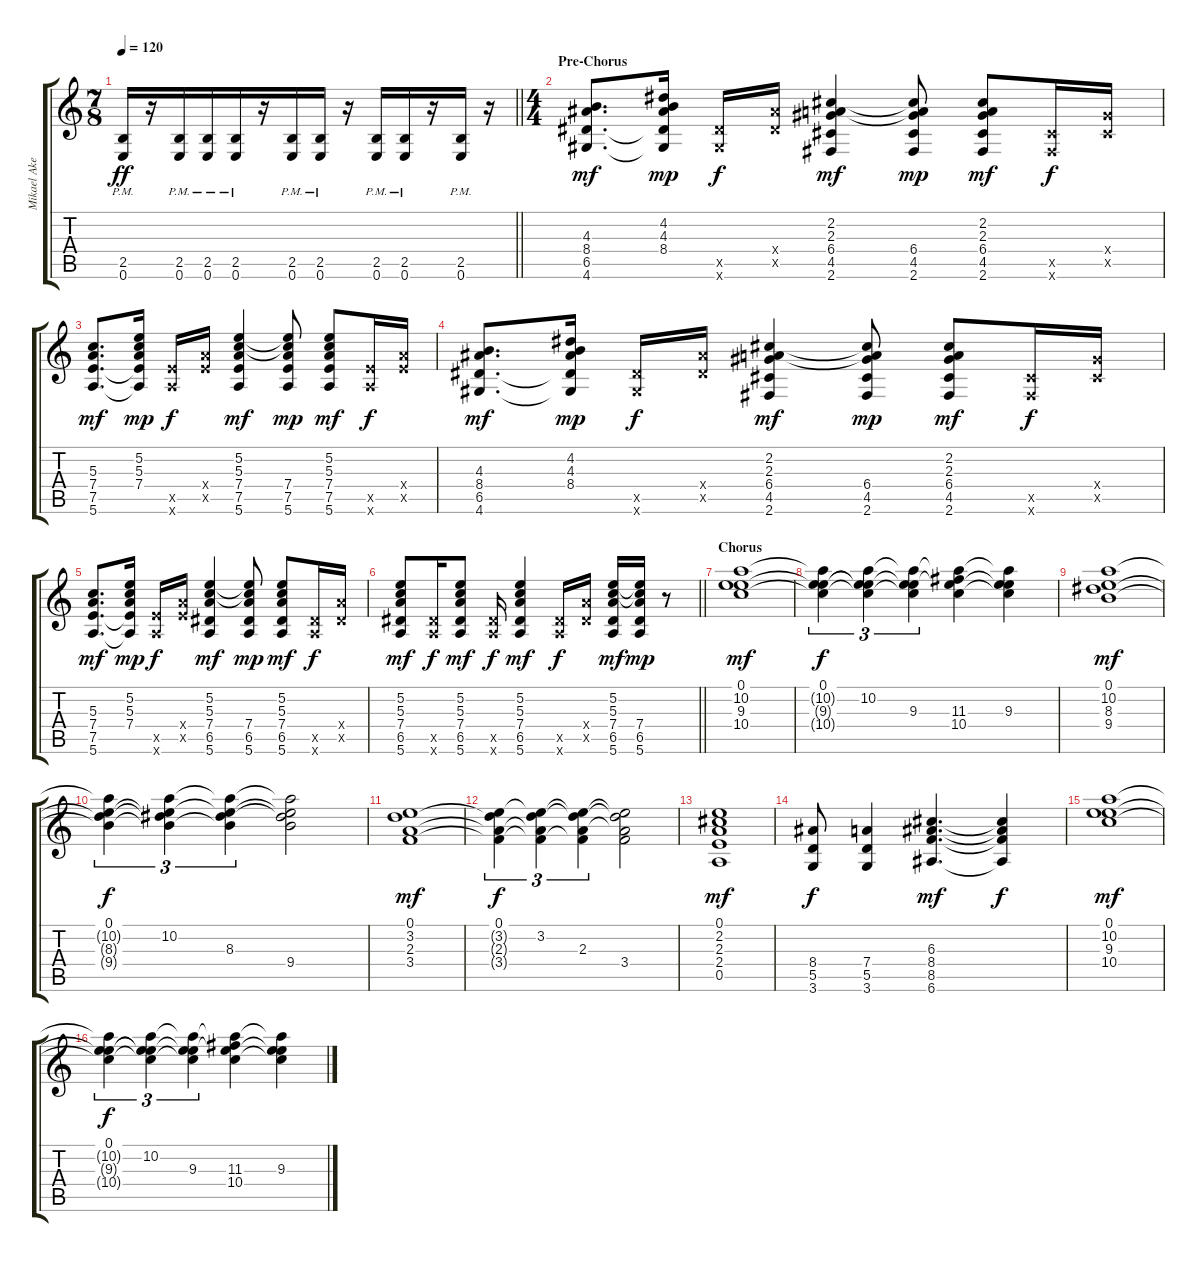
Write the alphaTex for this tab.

\track ("Mikael Akerfeldt - Electric Guitar 1" "Mikael Ake") {instrument distortionguitar}
\staff {score tabs}
\tuning (E4 B3 G3 D3 A2 E2) {hide}
\ts (7 8)
\tempo 120
\clef g2
\barLineRight lightlight
\ks c
(2.5{pm} 0.6{pm}).16{dy ff} r.16 (2.5{pm} 0.6{pm}).16 (2.5{pm} 0.6{pm}).16 (2.5{pm} 0.6{pm}).16 r.16 (2.5{pm} 0.6{pm}).16 (2.5{pm} 0.6{pm}).16 r.16 (2.5{pm} 0.6{pm}).16 (2.5{pm} 0.6{pm}).16 r.16 (2.5{pm} 0.6{pm}).16 r.16 |
\ts (4 4)
\section ("" "Pre-Chorus")
(4.3 8.4 6.5 4.6).8{d dy mf} (4.2 4.3 8.4 6.5{t} 4.6{t}).16{dy mp} (6.5{x} 4.6{x}).16{dy f} (8.4{x} 6.5{x}).16 (2.2 2.3 6.4 4.5 2.6).4{dy mf} (2.2{t} 2.3{t} 6.4 4.5 2.6).8{dy mp} (2.2 2.3 6.4 4.5 2.6).8{dy mf} (4.5{x} 2.6{x}).16{dy f} (6.4{x} 4.5{x}).16 |
(5.3 7.4 7.5 5.6).8{d dy mf} (5.2 5.3 7.4 7.5{t} 5.6{t}).16{dy mp} (7.5{x} 5.6{x}).16{dy f} (7.4{x} 7.5{x}).16 (5.2 5.3 7.4 7.5 5.6).4{dy mf} (5.2{t} 5.3{t} 7.4 7.5 5.6).8{dy mp} (5.2 5.3 7.4 7.5 5.6).8{dy mf} (7.5{x} 5.6{x}).16{dy f} (7.4{x} 7.5{x}).16 |
(4.3 8.4 6.5 4.6).8{d dy mf} (4.2 4.3 8.4 6.5{t} 4.6{t}).16{dy mp} (6.5{x} 4.6{x}).16{dy f} (8.4{x} 6.5{x}).16 (2.2 2.3 6.4 4.5 2.6).4{dy mf} (2.2{t} 2.3{t} 6.4 4.5 2.6).8{dy mp} (2.2 2.3 6.4 4.5 2.6).8{dy mf} (4.5{x} 2.6{x}).16{dy f} (6.4{x} 4.5{x}).16 |
(5.3 7.4 7.5 5.6).8{d dy mf} (5.2 5.3 7.4 7.5{t} 5.6{t}).16{dy mp} (7.5{x} 5.6{x}).16{dy f} (7.4{x} 7.5{x}).16 (5.2 5.3 7.4 6.5 5.6).4{dy mf} (5.2{t} 5.3{t} 7.4 6.5 5.6).8{dy mp} (5.2 5.3 7.4 6.5 5.6).8{dy mf} (6.5{x} 5.6{x}).16{dy f} (7.4{x} 6.5{x}).16 |
\barLineRight lightlight
(5.2 5.3 7.4 6.5 5.6).8{dy mf} (6.5{x} 5.6{x}).16{dy f} (5.2 5.3 7.4 6.5 5.6).8{dy mf} (6.5{x} 5.6{x}).16{dy f} (5.2 5.3 7.4 6.5 5.6).4{dy mf} (6.5{x} 5.6{x}).16{dy f} (7.4{x} 6.5{x}).16 (5.2 5.3 7.4 6.5 5.6).16{dy mf} (5.2{t} 5.3{t} 7.4 6.5 5.6).16{dy mp} r.8 |
\section ("" "Chorus")
(0.1 10.2 9.3 10.4).1{dy mf volume 9} |
(0.1 10.2{t} 9.3{t} 10.4{t}).4{tu (3 2) dy f} (0.1{t} 10.2 9.3{t} 10.4{t}).4{tu (3 2)} (0.1{t} 10.2{t} 9.3 10.4{t}).4{tu (3 2)} (0.1{t} 10.2{t} 11.3 10.4).4 (0.1{t} 10.2{t} 9.3 10.4{t}).4 |
(0.1 10.2 8.3 9.4).1{dy mf} |
(0.1 10.2{t} 8.3{t} 9.4{t}).4{tu (3 2) dy f} (0.1{t} 10.2 8.3{t} 9.4{t}).4{tu (3 2)} (0.1{t} 10.2{t} 8.3 9.4{t}).4{tu (3 2)} (0.1{t} 10.2{t} 8.3{t} 9.4).2 |
(0.1 3.2 2.3 3.4).1{dy mf} |
(0.1 3.2{t} 2.3{t} 3.4{t}).4{tu (3 2) dy f} (0.1{t} 3.2 2.3{t} 3.4{t}).4{tu (3 2)} (0.1{t} 3.2{t} 2.3 3.4{t}).4{tu (3 2)} (0.1{t} 3.2{t} 2.3{t} 3.4).2 |
(0.1 2.2 2.3 2.4 0.5).1{dy mf} |
(8.4 5.5 3.6).8{dy f} (7.4 5.5 3.6).4 (6.3 8.4 8.5 6.6).4{d dy mf} (6.3{t} 8.4{t} 8.5{t} 6.6{t}).4{dy f} |
(0.1 10.2 9.3 10.4).1{dy mf} |
(0.1 10.2{t} 9.3{t} 10.4{t}).4{tu (3 2) dy f} (0.1{t} 10.2 9.3{t} 10.4{t}).4{tu (3 2)} (0.1{t} 10.2{t} 9.3 10.4{t}).4{tu (3 2)} (0.1{t} 10.2{t} 11.3 10.4).4 (0.1{t} 10.2{t} 9.3 10.4{t}).4
